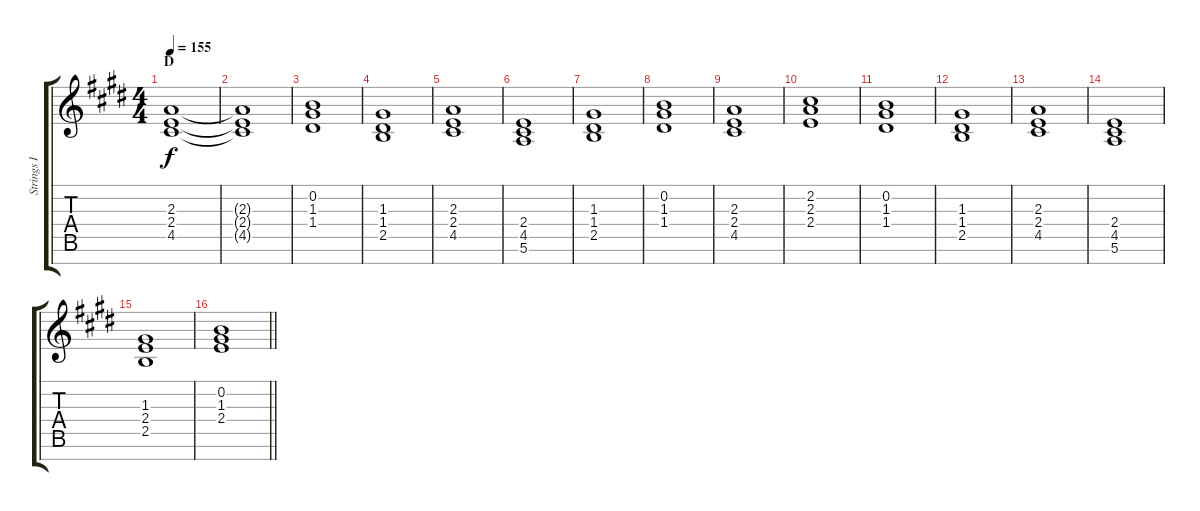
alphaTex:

\track ("Strings I" "Strings I") {instrument stringensemble1}
\staff {score tabs}
\tuning (E5 B4 G4 D4 A3 E3 B2) {hide}
\ts (4 4)
\section ("" "D")
\tempo 155
\clef g2
\ks e
(2.3 2.4 4.5).1{dy f} |
(2.3{t} 2.4{t} 4.5{t}).1 |
(0.2 1.3 1.4).1 |
(1.3 1.4 2.5).1 |
(2.3 2.4 4.5).1 |
(2.4 4.5 5.6).1 |
(1.3 1.4 2.5).1 |
(0.2 1.3 1.4).1 |
(2.3 2.4 4.5).1 |
(2.2 2.3 2.4).1 |
(0.2 1.3 1.4).1 |
(1.3 1.4 2.5).1 |
(2.3 2.4 4.5).1 |
(2.4 4.5 5.6).1 |
(1.3 2.4 2.5).1 |
\barLineRight lightlight
(0.2 1.3 2.4).1
